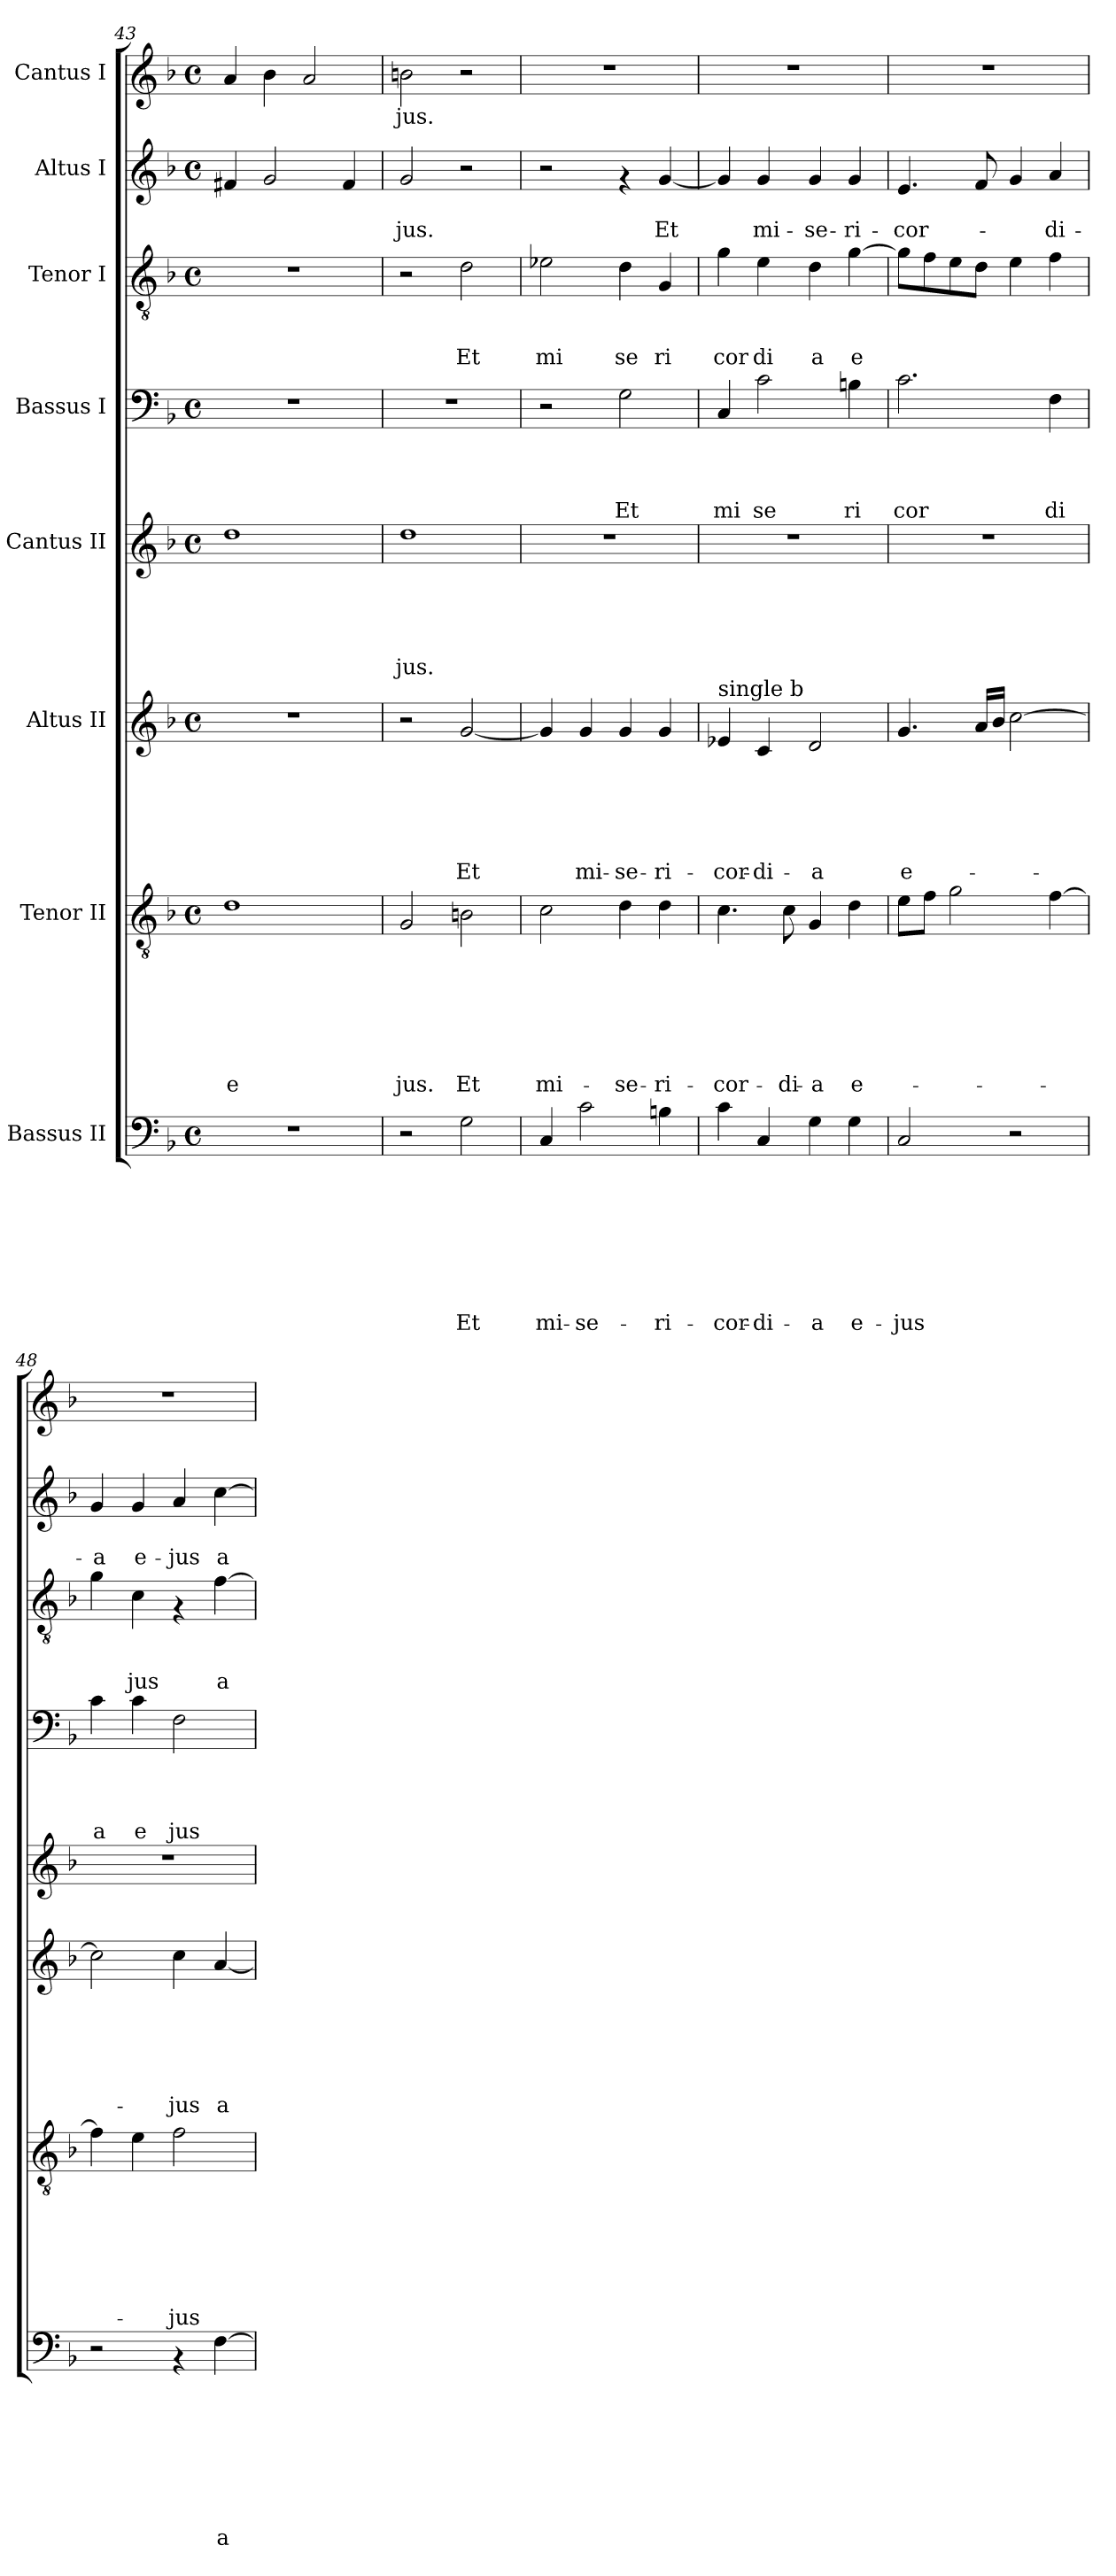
**kern	**text	**text	**text	**text	**text	**text	**text	**text	**kern	**text	**text	**text	**text	**text	**text	**text	**kern	**text	**text	**text	**text	**text	**text	**kern	**text	**text	**text	**text	**text	**kern	**text	**text	**text	**text	**kern	**text	**text	**text	**kern	**text	**text	**kern	**text
*part8	*part8	*part8	*part8	*part8	*part8	*part8	*part8	*part8	*part7	*part7	*part7	*part7	*part7	*part7	*part7	*part7	*part6	*part6	*part6	*part6	*part6	*part6	*part6	*part5	*part5	*part5	*part5	*part5	*part5	*part4	*part4	*part4	*part4	*part4	*part3	*part3	*part3	*part3	*part2	*part2	*part2	*part1	*part1
*staff8	*staff8	*staff8	*staff8	*staff8	*staff8	*staff8	*staff8	*staff8	*staff7	*staff7	*staff7	*staff7	*staff7	*staff7	*staff7	*staff7	*staff6	*staff6	*staff6	*staff6	*staff6	*staff6	*staff6	*staff5	*staff5	*staff5	*staff5	*staff5	*staff5	*staff4	*staff4	*staff4	*staff4	*staff4	*staff3	*staff3	*staff3	*staff3	*staff2	*staff2	*staff2	*staff1	*staff1
*I"Bassus II	*	*	*	*	*	*	*	*	*I"Tenor II	*	*	*	*	*	*	*	*I"Altus II	*	*	*	*	*	*	*I"Cantus II	*	*	*	*	*	*I"Bassus I	*	*	*	*	*I"Tenor I	*	*	*	*I"Altus I	*	*	*I"Cantus I	*
*clefF4	*	*	*	*	*	*	*	*	*clefGv2	*	*	*	*	*	*	*	*clefG2	*	*	*	*	*	*	*clefG2	*	*	*	*	*	*clefF4	*	*	*	*	*clefGv2	*	*	*	*clefG2	*	*	*clefG2	*
*k[b-]	*	*	*	*	*	*	*	*	*k[b-]	*	*	*	*	*	*	*	*k[b-]	*	*	*	*	*	*	*k[b-]	*	*	*	*	*	*k[b-]	*	*	*	*	*k[b-]	*	*	*	*k[b-]	*	*	*k[b-]	*
*F:	*	*	*	*	*	*	*	*	*F:	*	*	*	*	*	*	*	*F:	*	*	*	*	*	*	*F:	*	*	*	*	*	*F:	*	*	*	*	*F:	*	*	*	*F:	*	*	*F:	*
*M4/4	*	*	*	*	*	*	*	*	*M4/4	*	*	*	*	*	*	*	*M4/4	*	*	*	*	*	*	*M4/4	*	*	*	*	*	*M4/4	*	*	*	*	*M4/4	*	*	*	*M4/4	*	*	*M4/4	*
*met(c)	*	*	*	*	*	*	*	*	*met(c)	*	*	*	*	*	*	*	*met(c)	*	*	*	*	*	*	*met(c)	*	*	*	*	*	*met(c)	*	*	*	*	*met(c)	*	*	*	*met(c)	*	*	*met(c)	*
=43	=43	=43	=43	=43	=43	=43	=43	=43	=43	=43	=43	=43	=43	=43	=43	=43	=43	=43	=43	=43	=43	=43	=43	=43	=43	=43	=43	=43	=43	=43	=43	=43	=43	=43	=43	=43	=43	=43	=43	=43	=43	=43	=43
!	!	!	!	!	!	!	!	!	!	!	!	!	!	!	!	!LO:LY:b	!	!	!	!	!	!	!	!	!	!	!	!	!	!	!	!	!	!	!	!	!	!	!	!	!	!	!
1r	.	.	.	.	.	.	.	.	1d	.	.	.	.	.	.	e	1r	.	.	.	.	.	.	1dd	.	.	.	.	.	1r	.	.	.	.	1r	.	.	.	4f#X/	.	.	4a/	.
.	.	.	.	.	.	.	.	.	.	.	.	.	.	.	.	.	.	.	.	.	.	.	.	.	.	.	.	.	.	.	.	.	.	.	.	.	.	.	2g/	.	.	4b-\	.
.	.	.	.	.	.	.	.	.	.	.	.	.	.	.	.	.	.	.	.	.	.	.	.	.	.	.	.	.	.	.	.	.	.	.	.	.	.	.	.	.	.	2a/	.
.	.	.	.	.	.	.	.	.	.	.	.	.	.	.	.	.	.	.	.	.	.	.	.	.	.	.	.	.	.	.	.	.	.	.	.	.	.	.	4f#/	.	.	.	.
=44	=44	=44	=44	=44	=44	=44	=44	=44	=44	=44	=44	=44	=44	=44	=44	=44	=44	=44	=44	=44	=44	=44	=44	=44	=44	=44	=44	=44	=44	=44	=44	=44	=44	=44	=44	=44	=44	=44	=44	=44	=44	=44	=44
!	!	!	!	!	!	!	!	!	!	!	!	!	!	!	!	!LO:LY:b	!	!	!	!	!	!	!	!	!	!	!	!	!LO:LY:b	!	!	!	!	!	!	!	!	!	!	!	!LO:LY:b	!	!LO:LY:b
2r	.	.	.	.	.	.	.	.	2G/	.	.	.	.	.	.	jus.	2r	.	.	.	.	.	.	1dd	.	.	.	.	-jus.	1r	.	.	.	.	2r	.	.	.	2g/	.	jus.	2bn\	jus.
!	!	!	!	!	!	!	!	!LO:LY:b	!	!	!	!	!	!	!	!LO:LY:b	!	!	!	!	!	!	!LO:LY:b	!	!	!	!	!	!	!	!	!	!	!	!	!	!	!LO:LY:b	!	!	!	!	!
2G\	.	.	.	.	.	.	.	Et	2Bn\	.	.	.	.	.	.	Et	[>2g/	.	.	.	.	.	Et	.	.	.	.	.	.	.	.	.	.	.	2d\	.	.	Et	2r	.	.	2r	.
!!LO:PB:g=z
=45	=45	=45	=45	=45	=45	=45	=45	=45	=45	=45	=45	=45	=45	=45	=45	=45	=45	=45	=45	=45	=45	=45	=45	=45	=45	=45	=45	=45	=45	=45	=45	=45	=45	=45	=45	=45	=45	=45	=45	=45	=45	=45	=45
!	!	!	!	!	!	!	!	!LO:LY:b	!	!	!	!	!	!	!	!LO:LY:b	!	!	!	!	!	!	!	!	!	!	!	!	!	!	!	!	!	!	!	!	!	!LO:LY:b	!	!	!	!	!
4C/	.	.	.	.	.	.	.	mi-	2c\	.	.	.	.	.	.	mi-	4g/]	.	.	.	.	.	.	1r	.	.	.	.	.	2r	.	.	.	.	2e-X\	.	.	mi	2r	.	.	1r	.
!	!	!	!	!	!	!	!	!LO:LY:b	!	!	!	!	!	!	!	!	!	!	!	!	!	!	!LO:LY:b	!	!	!	!	!	!	!	!	!	!	!	!	!	!	!	!	!	!	!	!
2c\	.	.	.	.	.	.	.	-se-	.	.	.	.	.	.	.	.	4g/	.	.	.	.	.	mi-	.	.	.	.	.	.	.	.	.	.	.	.	.	.	.	.	.	.	.	.
!	!	!	!	!	!	!	!	!	!	!	!	!	!	!	!	!LO:LY:b	!	!	!	!	!	!	!LO:LY:b	!	!	!	!	!	!	!	!	!	!	!LO:LY:b	!	!	!	!LO:LY:b	!	!	!	!	!
.	.	.	.	.	.	.	.	.	4d\	.	.	.	.	.	.	-se-	4g/	.	.	.	.	.	-se-	.	.	.	.	.	.	2G\	.	.	.	Et	4d\	.	.	se	4rf	.	.	.	.
!	!	!	!	!	!	!	!	!LO:LY:b	!	!	!	!	!	!	!	!LO:LY:b	!	!	!	!	!	!	!LO:LY:b	!	!	!	!	!	!	!	!	!	!	!	!	!	!	!LO:LY:b	!	!	!LO:LY:b	!	!
4Bn\	.	.	.	.	.	.	.	-ri-	4d\	.	.	.	.	.	.	-ri-	4g/	.	.	.	.	.	-ri-	.	.	.	.	.	.	.	.	.	.	.	4G/	.	.	ri	[<4g/	.	Et	.	.
=46	=46	=46	=46	=46	=46	=46	=46	=46	=46	=46	=46	=46	=46	=46	=46	=46	=46	=46	=46	=46	=46	=46	=46	=46	=46	=46	=46	=46	=46	=46	=46	=46	=46	=46	=46	=46	=46	=46	=46	=46	=46	=46	=46
!	!	!	!	!	!	!	!	!	!	!	!	!	!	!	!	!	!LO:TX:a:t=single b	!	!	!	!	!	!	!	!	!	!	!	!	!	!	!	!	!	!	!	!	!	!	!	!	!	!
!	!	!	!	!	!	!	!	!LO:LY:b	!	!	!	!	!	!	!	!LO:LY:b	!	!	!	!	!	!	!LO:LY:b	!	!	!	!	!	!	!	!	!	!	!LO:LY:b	!	!	!	!LO:LY:b	!	!	!	!	!
4c\	.	.	.	.	.	.	.	-cor-	4.c\	.	.	.	.	.	.	-cor-	4e-/	.	.	.	.	.	-cor-	1r	.	.	.	.	.	4C/	.	.	.	mi	4g\	.	.	cor	4g/]	.	.	1r	.
!	!	!	!	!	!	!	!	!LO:LY:b	!	!	!	!	!	!	!	!	!	!	!	!	!	!	!LO:LY:b	!	!	!	!	!	!	!	!	!	!	!LO:LY:b	!	!	!	!LO:LY:b	!	!	!LO:LY:b	!	!
4C/	.	.	.	.	.	.	.	-di-	.	.	.	.	.	.	.	.	4c/	.	.	.	.	.	-di-	.	.	.	.	.	.	2c\	.	.	.	se	4e\	.	.	di	4g/	.	mi-	.	.
!	!	!	!	!	!	!	!	!	!	!	!	!	!	!	!	!LO:LY:b	!	!	!	!	!	!	!	!	!	!	!	!	!	!	!	!	!	!	!	!	!	!	!	!	!	!	!
.	.	.	.	.	.	.	.	.	8c\	.	.	.	.	.	.	-di-	.	.	.	.	.	.	.	.	.	.	.	.	.	.	.	.	.	.	.	.	.	.	.	.	.	.	.
!	!	!	!	!	!	!	!	!LO:LY:b	!	!	!	!	!	!	!	!LO:LY:b	!	!	!	!	!	!	!LO:LY:b	!	!	!	!	!	!	!	!	!	!	!	!	!	!	!LO:LY:b	!	!	!LO:LY:b	!	!
4G\	.	.	.	.	.	.	.	-a	4G/	.	.	.	.	.	.	-a	2d/	.	.	.	.	.	-a	.	.	.	.	.	.	.	.	.	.	.	4d\	.	.	a	4g/	.	-se-	.	.
!	!	!	!	!	!	!	!	!LO:LY:b	!	!	!	!	!	!	!	!LO:LY:b	!	!	!	!	!	!	!	!	!	!	!	!	!	!	!	!	!	!LO:LY:b	!	!	!	!LO:LY:b	!	!	!LO:LY:b	!	!
4G\	.	.	.	.	.	.	.	e-	4d\	.	.	.	.	.	.	e-	.	.	.	.	.	.	.	.	.	.	.	.	.	4Bn\	.	.	.	ri	[>4g\	.	.	e	4g/	.	-ri-	.	.
=47	=47	=47	=47	=47	=47	=47	=47	=47	=47	=47	=47	=47	=47	=47	=47	=47	=47	=47	=47	=47	=47	=47	=47	=47	=47	=47	=47	=47	=47	=47	=47	=47	=47	=47	=47	=47	=47	=47	=47	=47	=47	=47	=47
!	!	!	!	!	!	!	!	!LO:LY:b	!	!	!	!	!	!	!	!	!	!	!	!	!	!	!LO:LY:b	!	!	!	!	!	!	!	!	!	!	!LO:LY:b	!	!	!	!	!	!	!LO:LY:b	!	!
2C/	.	.	.	.	.	.	.	-jus	8e\L	.	.	.	.	.	.	.	4.g/	.	.	.	.	.	e-	1r	.	.	.	.	.	2.c\	.	.	.	cor	8g\L]	.	.	.	4.e/	.	-cor-	1r	.
.	.	.	.	.	.	.	.	.	8f\J	.	.	.	.	.	.	.	.	.	.	.	.	.	.	.	.	.	.	.	.	.	.	.	.	.	8f\	.	.	.	.	.	.	.	.
.	.	.	.	.	.	.	.	.	2g\	.	.	.	.	.	.	.	.	.	.	.	.	.	.	.	.	.	.	.	.	.	.	.	.	.	8e\	.	.	.	.	.	.	.	.
.	.	.	.	.	.	.	.	.	.	.	.	.	.	.	.	.	16a/LL	.	.	.	.	.	.	.	.	.	.	.	.	.	.	.	.	.	8d\J	.	.	.	8f/	.	.	.	.
.	.	.	.	.	.	.	.	.	.	.	.	.	.	.	.	.	16b-/JJ	.	.	.	.	.	.	.	.	.	.	.	.	.	.	.	.	.	.	.	.	.	.	.	.	.	.
2r	.	.	.	.	.	.	.	.	.	.	.	.	.	.	.	.	[>2cc\	.	.	.	.	.	.	.	.	.	.	.	.	.	.	.	.	.	4e\	.	.	.	4g/	.	.	.	.
!	!	!	!	!	!	!	!	!	!	!	!	!	!	!	!	!	!	!	!	!	!	!	!	!	!	!	!	!	!	!	!	!	!	!LO:LY:b	!	!	!	!	!	!	!LO:LY:b	!	!
.	.	.	.	.	.	.	.	.	[>4f\	.	.	.	.	.	.	.	.	.	.	.	.	.	.	.	.	.	.	.	.	4F\	.	.	.	di	4f\	.	.	.	4a/	.	-di-	.	.
=48	=48	=48	=48	=48	=48	=48	=48	=48	=48	=48	=48	=48	=48	=48	=48	=48	=48	=48	=48	=48	=48	=48	=48	=48	=48	=48	=48	=48	=48	=48	=48	=48	=48	=48	=48	=48	=48	=48	=48	=48	=48	=48	=48
!	!	!	!	!	!	!	!	!	!	!	!	!	!	!	!	!	!	!	!	!	!	!	!	!	!	!	!	!	!	!	!	!	!	!LO:LY:b	!	!	!	!	!	!	!LO:LY:b	!	!
2r	.	.	.	.	.	.	.	.	4f\]	.	.	.	.	.	.	.	2cc\]	.	.	.	.	.	.	1r	.	.	.	.	.	4c\	.	.	.	a	4g\	.	.	.	4g/	.	-a	1r	.
!	!	!	!	!	!	!	!	!	!	!	!	!	!	!	!	!	!	!	!	!	!	!	!	!	!	!	!	!	!	!	!	!	!	!LO:LY:b	!	!	!	!LO:LY:b	!	!	!LO:LY:b	!	!
.	.	.	.	.	.	.	.	.	4e\	.	.	.	.	.	.	.	.	.	.	.	.	.	.	.	.	.	.	.	.	4c\	.	.	.	e	4c\	.	.	jus	4g/	.	e-	.	.
!	!	!	!	!	!	!	!	!	!	!	!	!	!	!	!	!LO:LY:b	!	!	!	!	!	!	!LO:LY:b	!	!	!	!	!	!	!	!	!	!	!LO:LY:b	!	!	!	!	!	!	!LO:LY:b	!	!
4rAA	.	.	.	.	.	.	.	.	2f\	.	.	.	.	.	.	-jus	4cc\	.	.	.	.	.	-jus	.	.	.	.	.	.	2F\	.	.	.	jus	4rF	.	.	.	4a/	.	-jus	.	.
!	!	!	!	!	!	!	!	!LO:LY:b	!	!	!	!	!	!	!	!	!	!	!	!	!	!	!LO:LY:b	!	!	!	!	!	!	!	!	!	!	!	!	!	!	!LO:LY:b	!	!	!LO:LY:b	!	!
[>4F\	.	.	.	.	.	.	.	a	.	.	.	.	.	.	.	.	[<4a/	.	.	.	.	.	a	.	.	.	.	.	.	.	.	.	.	.	[>4f\	.	.	a	[>4cc\	.	a	.	.
=	=	=	=	=	=	=	=	=	=	=	=	=	=	=	=	=	=	=	=	=	=	=	=	=	=	=	=	=	=	=	=	=	=	=	=	=	=	=	=	=	=	=	=
*-	*-	*-	*-	*-	*-	*-	*-	*-	*-	*-	*-	*-	*-	*-	*-	*-	*-	*-	*-	*-	*-	*-	*-	*-	*-	*-	*-	*-	*-	*-	*-	*-	*-	*-	*-	*-	*-	*-	*-	*-	*-	*-	*-
